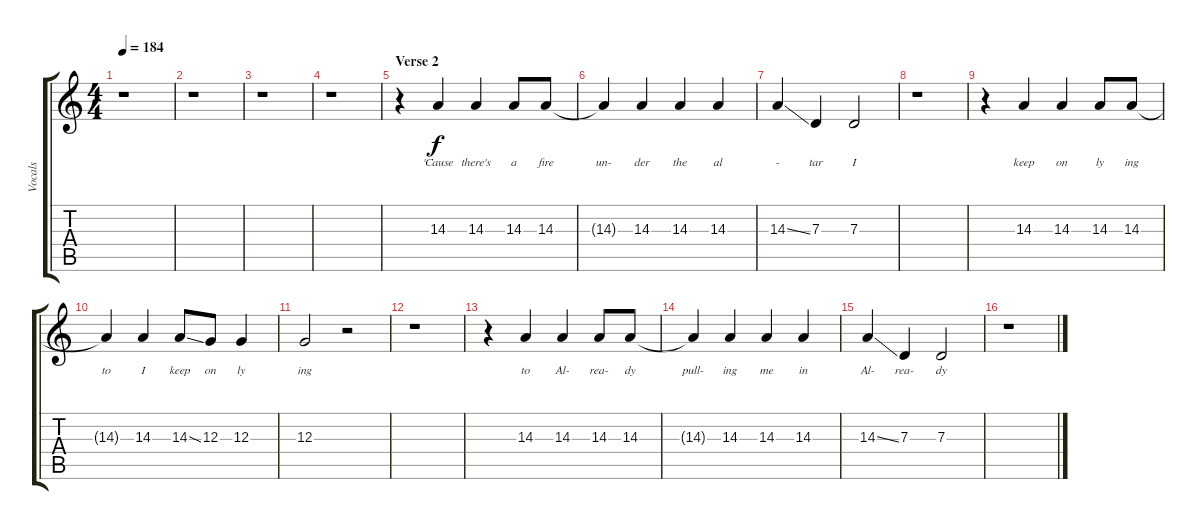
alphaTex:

\track ("Vocals" "Vocals") {instrument clarinet}
\staff {score tabs}
\tuning (E4 B3 G3 D3 A2 E2) {hide}
\ts (4 4)
\tempo 184
\clef g2
\ks c
r.1{dy f} |
r.1 |
r.1 |
r.1 |
\section ("" "Verse 2")
r.4 14.3.4{lyrics (0 "'Cause") lyrics (1 "") lyrics (2 "") lyrics (3 "") lyrics (4 "")} 14.3.4{lyrics (0 "there's") lyrics (1 "") lyrics (2 "") lyrics (3 "") lyrics (4 "")} 14.3.8{lyrics (0 "a") lyrics (1 "") lyrics (2 "") lyrics (3 "") lyrics (4 "")} 14.3.8{lyrics (0 "fire") lyrics (1 "") lyrics (2 "") lyrics (3 "") lyrics (4 "")} |
14.3{t}.4{lyrics (0 "un-") lyrics (1 "") lyrics (2 "") lyrics (3 "") lyrics (4 "")} 14.3.4{lyrics (0 "der") lyrics (1 "") lyrics (2 "") lyrics (3 "") lyrics (4 "")} 14.3.4{lyrics (0 "the") lyrics (1 "") lyrics (2 "") lyrics (3 "") lyrics (4 "")} 14.3.4{lyrics (0 "al") lyrics (1 "") lyrics (2 "") lyrics (3 "") lyrics (4 "")} |
14.3{ss}.4{lyrics (0 "-") lyrics (1 "") lyrics (2 "") lyrics (3 "") lyrics (4 "")} 7.3.4{lyrics (0 "tar") lyrics (1 "") lyrics (2 "") lyrics (3 "") lyrics (4 "")} 7.3.2{lyrics (0 "I") lyrics (1 "") lyrics (2 "") lyrics (3 "") lyrics (4 "")} |
r.1 |
r.4 14.3.4{lyrics (0 "keep") lyrics (1 "") lyrics (2 "") lyrics (3 "") lyrics (4 "")} 14.3.4{lyrics (0 "on") lyrics (1 "") lyrics (2 "") lyrics (3 "") lyrics (4 "")} 14.3.8{lyrics (0 "ly") lyrics (1 "") lyrics (2 "") lyrics (3 "") lyrics (4 "")} 14.3.8{lyrics (0 "ing") lyrics (1 "") lyrics (2 "") lyrics (3 "") lyrics (4 "")} |
14.3{t}.4{lyrics (0 "to") lyrics (1 "") lyrics (2 "") lyrics (3 "") lyrics (4 "")} 14.3.4{lyrics (0 "I") lyrics (1 "") lyrics (2 "") lyrics (3 "") lyrics (4 "")} 14.3{ss}.8{lyrics (0 "keep") lyrics (1 "") lyrics (2 "") lyrics (3 "") lyrics (4 "")} 12.3.8{lyrics (0 "on") lyrics (1 "") lyrics (2 "") lyrics (3 "") lyrics (4 "")} 12.3.4{lyrics (0 "ly") lyrics (1 "") lyrics (2 "") lyrics (3 "") lyrics (4 "")} |
12.3.2{lyrics (0 "ing") lyrics (1 "") lyrics (2 "") lyrics (3 "") lyrics (4 "")} r.2 |
r.1 |
r.4 14.3.4{lyrics (0 "to") lyrics (1 "") lyrics (2 "") lyrics (3 "") lyrics (4 "")} 14.3.4{lyrics (0 "Al-") lyrics (1 "") lyrics (2 "") lyrics (3 "") lyrics (4 "")} 14.3.8{lyrics (0 "rea-") lyrics (1 "") lyrics (2 "") lyrics (3 "") lyrics (4 "")} 14.3.8{lyrics (0 "dy") lyrics (1 "") lyrics (2 "") lyrics (3 "") lyrics (4 "")} |
14.3{t}.4{lyrics (0 "pull-") lyrics (1 "") lyrics (2 "") lyrics (3 "") lyrics (4 "")} 14.3.4{lyrics (0 "ing") lyrics (1 "") lyrics (2 "") lyrics (3 "") lyrics (4 "")} 14.3.4{lyrics (0 "me") lyrics (1 "") lyrics (2 "") lyrics (3 "") lyrics (4 "")} 14.3.4{lyrics (0 "in") lyrics (1 "") lyrics (2 "") lyrics (3 "") lyrics (4 "")} |
14.3{ss}.4{lyrics (0 "Al-") lyrics (1 "") lyrics (2 "") lyrics (3 "") lyrics (4 "")} 7.3.4{lyrics (0 "rea-") lyrics (1 "") lyrics (2 "") lyrics (3 "") lyrics (4 "")} 7.3.2{lyrics (0 "dy") lyrics (1 "") lyrics (2 "") lyrics (3 "") lyrics (4 "")} |
r.1
